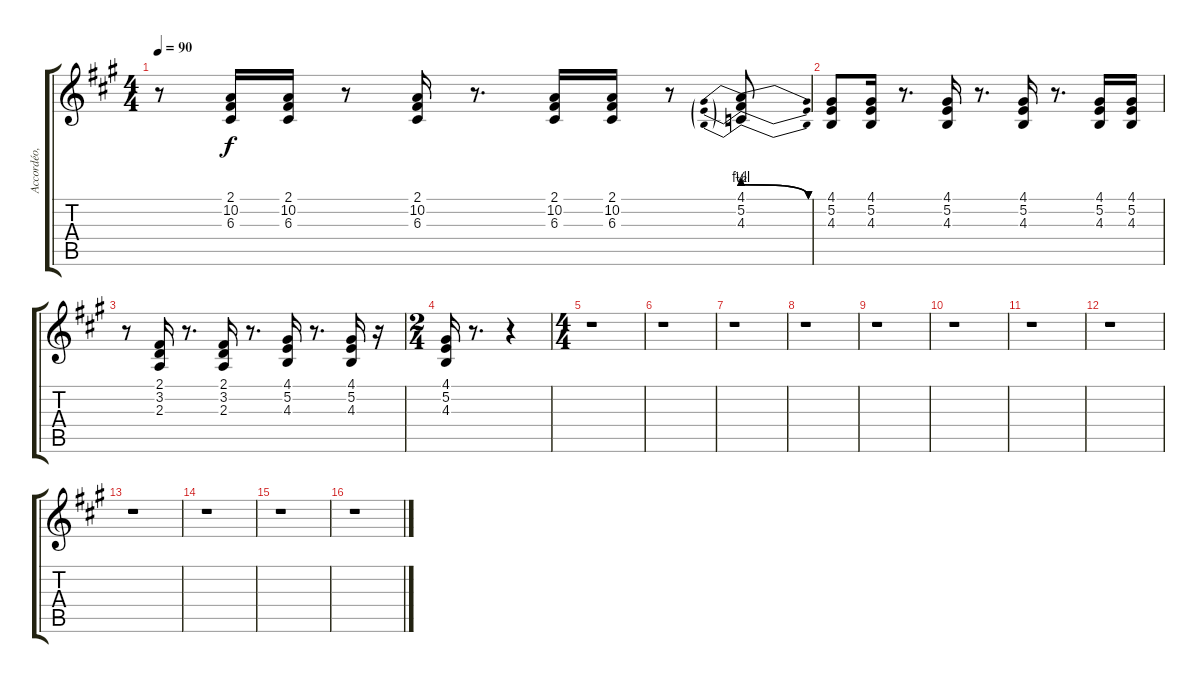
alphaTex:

\track ("Accordéo," "Accordéo,") {instrument accordion}
\staff {score tabs}
\tuning (E4 B3 G3 D3 A2 E2) {hide}
\ts (4 4)
\tempo 90
\clef g2
\ks f#minor
r.8{dy f} (2.1 10.2 6.3).16 (2.1 10.2 6.3).16 r.8 (2.1 10.2 6.3).16 r.8{d} (2.1 10.2 6.3).16 (2.1 10.2 6.3).16 r.8 (4.1{be (prebendrelease 0 2 60 0)} 5.2{be (prebendrelease 0 4 60 0)} 4.3{be (prebendrelease 0 2 60 0)}).8 |
(4.1 5.2 4.3).8 (4.1 5.2 4.3).16 r.8{d} (4.1 5.2 4.3).16 r.8{d} (4.1 5.2 4.3).16 r.8{d} (4.1 5.2 4.3).16 (4.1 5.2 4.3).16 |
r.8 (2.1 3.2 2.3).16 r.8{d} (2.1 3.2 2.3).16 r.8{d} (4.1 5.2 4.3).16 r.8{d} (4.1 5.2 4.3).16 r.16 |
\ts (2 4)
(4.1 5.2 4.3).16 r.8{d} r.4 |
\ts (4 4)
r.1 |
r.1 |
r.1 |
r.1 |
r.1 |
r.1 |
r.1 |
r.1 |
r.1 |
r.1 |
r.1 |
r.1
